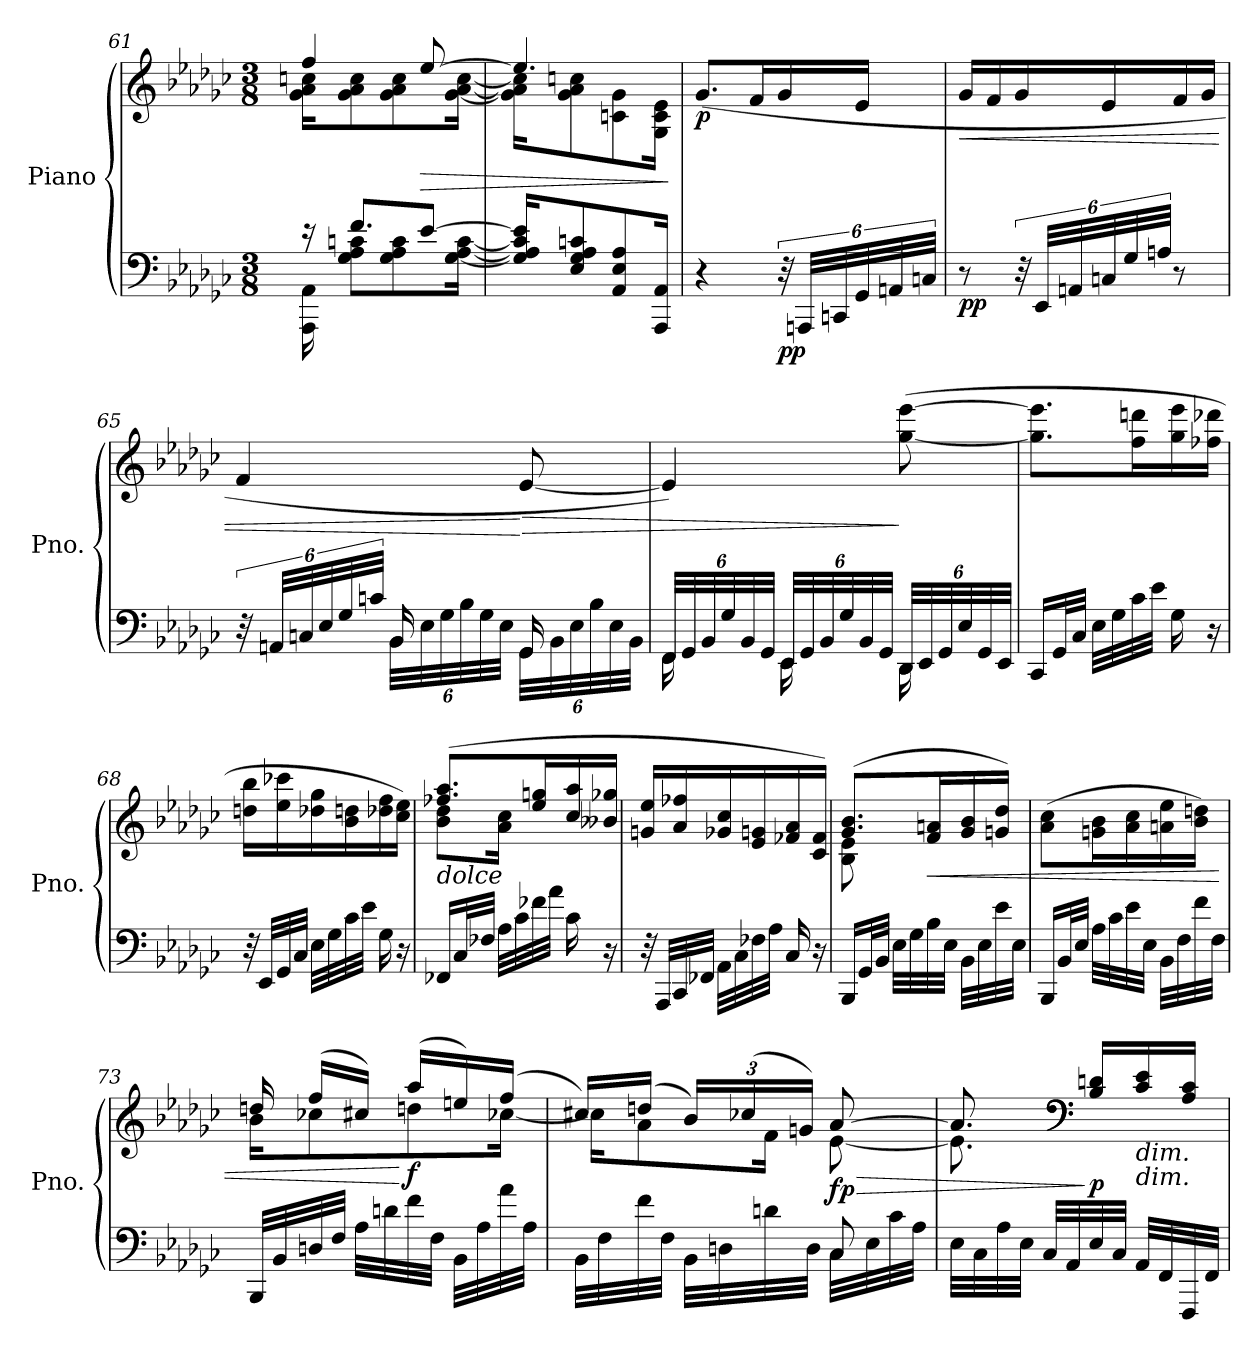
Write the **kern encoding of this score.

**kern	**kern	**dynam
*part1	*part1	*part1
*staff2	*staff1	*staff1/2
*I"Piano	*	*
*I'Pno.	*	*
*clefF4	*clefG2	*
*k[b-e-a-d-g-c-]	*k[b-e-a-d-g-c-]	*
*M3/8	*M3/8	*
=61	=61	=61
*^	*^	*
!	!	!	!	!LO:DY:b
16r	16AAA-\ 16AA-\	4ff/	16g-\ 16a-\ 16ccn\KL	other-dynamics
8.f/L	8G-\ 8A-\ 8cn\L	.	8g-\ 8a-\ 8cc\	.
.	8G-\ 8A-\ 8c\	.	8g-\ 8a-\ 8cc\	.
!	!	!	!	!LO:HP:b
[8e-/J	.	[8ee-/	.	>
.	[16G-\ [16A-\ [16c\Jk	.	[16g-\ [16a-\ [16cc\Jk	.
*v	*v	*	*	*
!!LO:LB:g=z	!!
=62	=62	=62	=62
16G-/] 16A-/] 16c/] 16e-/]KL	4.ee-/]	16g-\] 16a-\] 16cc\]KL	.
*	*MM30	*	*
8E-/ 8G-/ 8A-/ 8cn/	.	8g-\ 8a-\ 8ccn\	.
*	*MM28	*	*
8AA-/ 8E-/ 8A-/	.	8cn\ 8g-\	.
*	*MM18	*	*
16AAA-/ 16AA-/Jk	.	16G-\ 16c\ 16e-\Jk	.
*	*v	*v	*
.	.	]
=63	=63	=63
*	*MM28	*
!	!	!LO:DY:b
4r	(>8.g-/L	p
.	16f/L	.
!	!	!LO:DY:b=2
48r	16g-/	pp
48AAAn/LLL	.	.
48CCn/	.	.
48GG-/	16e-/JJ	.
48AAn/	.	.
48Cn/JJJ	.	.
=64	=64	=64
!	!	!LO:HP:b
!	!	!LO:DY:n=1:b=2
8r	16g-/LL	< pp
.	16f/	.
48r	16g-/	.
48EE-/LLL	.	.
48AAn/	.	.
48Cn/	16e-/	.
48G-/	.	.
48An/JJJ	.	.
8r	16f/	.
.	16g-/JJ	.
=65	=65	=65
*^	*	*
48r	8ryy	4f/	.
48AAn/LLL	.	.	.
48Cn/	.	.	.
48E-/	.	.	.
48G-/	.	.	.
48cn/JJJ	.	.	.
*	*Xbrackettup	*	*
16BB-/	48BB-\LLL	.	.
.	48E-\	.	.
.	48G-\	.	.
16ryy	48B-\	.	.
.	48G-\	.	.
.	48E-\JJJ	.	.
!	!	!	!LO:HP:n=1:b
16GG-/	48GG-\LLL	[8e-/	[ >
.	48BB-\	.	.
.	48E-\	.	.
16ryy	48B-\	.	.
.	48E-\	.	.
.	48BB-\JJJ	.	.
!!LO:LB:g=z
=66	=66	=66	=66
48FF/LLL	16FF\	4e-/])	.
48GG-/	.	.	.
48BB-/	.	.	.
48G-/	16rEEyy	.	.
48BB-/	.	.	.
48GG-/JJJ	.	.	.
48EE-/LLL	16EE-\	.	.
48GG-/	.	.	.
48BB-/	.	.	.
48G-/	16rEEyy	.	.
48BB-/	.	.	.
48GG-/JJJ	.	.	.
48DD-/LLL	16DD-\	(>[8gg-\ [8eee-\	]
48EE-/	.	.	.
48GG-/	.	.	.
48E-/	16rEEyy	.	.
48GG-/	.	.	.
48EE-/JJJ	.	.	.
*v	*v	*	*
=67	=67	=67
16CC-/LL	8.gg-\] 8.eee-\]L	.
32GG-/L	.	.
32C-/JJJ	.	.
32E-\LLL	.	.
32G-\	.	.
32c-\	16ff\ 16dddn\L	.
32e-\JJJ	.	.
16G-\	16gg-\ 16eee-\	.
16r	16ff-X\ 16ddd-X\JJ	.
=68	=68	=68
32r	16ddn\ 16bb-\LL	.
32EE-/LLL	.	.
32GG-/	16ee-\ 16ccc-X\	.
32C-/JJJ	.	.
32E-\LLL	16dd-X\ 16gg-\	.
32G-\	.	.
32c-\	16b-\ 16ddn\	.
32e-\JJJ	.	.
16G-\	16dd-X\ 16ff\	.
16r	16cc-\ 16ee-\JJ)	.
!!LO:LB:g=z
=69	=69	=69
*	*^	*
!	!LO:TX:b:i:t=dolce	!	!
16FF-X/LL	(>8.ff-X/ 8.aa-/L	8b-\ 8dd-\L	.
32C-/L	.	.	.
32F-X/JJJ	.	.	.
32A-\LLL	.	16a-\ 16cc-\Jk	.
32c-\	.	.	.
32f-X\	16ee-/ 16ggn/L	16rgyy	.
32a-\JJJ	.	.	.
16c-\	16cc-/ 16aa-/	8reyy	.
16r	16b--X/ 16gg-X/JJ	.	.
*	*v	*v	*
=70	=70	=70
32r	16gn/ 16ee-/LL	.
32AAA-/LLL	.	.
32CC-/	16a-/ 16ff-X/	.
32FF-X/JJJ	.	.
32AA-\LLL	16g-X/ 16cc-/	.
32C-\	.	.
32F-X\	16e-/ 16gn/	.
32A-\JJJ	.	.
16C-/	16f-X/ 16a-/	.
16r	16c-/ 16f-/JJ)	.
=71	=71	=71
*	*^	*
16BBB-/LL	(>8.g-/ 8.b-/L	8B-\ 8e-\	.
32GG-/L	.	.	.
32BB-/JJJ	.	.	.
32E-\LLL	.	4ryy	.
32G-\	.	.	.
!	!	!	!LO:HP:b
32B-\	16f/ 16an/L	.	<
32E-\JJJ	.	.	.
32BB-\LLL	16g-/ 16b-/	.	.
32E-\	.	.	.
32e-\	16gn/ 16dd-/JJ)	.	.
32E-\JJJ	.	.	.
*	*v	*v	*
!!LO:LB:g=z
=72	=72	=72
16BBB-/LL	(>8a-\ 8cc-\L	.
32BB-/L	.	.
32E-/JJJ	.	.
32A-\LLL	16gn\ 16b-\L	.
32c-\	.	.
32e-\	16a-\ 16cc-\	.
32E-\JJJ	.	.
32BB-\LLL	16an\ 16ee-\	.
32F\	.	.
32f\	16b-\ 16ddn\JJ)	.
32F\JJJ	.	.
=73	=73	=73
*	*^	*
32BBB-/LLL	16ddn/	16b-\KL	.
32BB-/	.	.	.
32Dn/	(>16ff/LL	8cc-X\	.
32F/JJJ	.	.	.
32A-\LLL	16cc#X/JJ)	.	.
32dn\	.	.	.
!	!	!	!LO:DY:n=1:b
32f\	(>16aa-/LL	8ddn\	[ f
32F\JJJ	.	.	.
32BB-\LLL	16een/)	.	.
32A-\	.	.	.
32a-\	(>16ff/JJ	[16cc-X\Jk	.
32A-\JJJ	.	.	.
!!LO:PB:g=z	!!
=74	=74	=74	=74
*^	*	*	*
4ryy	32BB-\LLL	16cc#X/LL)	16cc-\KL]	.
.	32F\	.	.	.
.	32f\	(>16ddn/JJ	8a-\	.
.	32F\JJJ	.	.	.
*	*	*Xbrackettup	*	*
.	32BB-\LLL	24b-/LL)	.	.
.	32Dn\	.	.	.
.	.	(>24cc-X/	.	.
.	32dn\	.	16f\Jk	.
.	.	24gn/JJ)	.	.
.	32D\JJJ	.	.	.
!	!	!	!	!LO:HP:b
!	!	!	!	!LO:DY:n=1:b
8C-/	32C-\LLL	[8a-/	[8e-\	> fp
.	32E-\	.	.	.
.	32c-\	.	.	.
.	32A-\JJJ	.	.	.
*v	*v	*	*	*
=75	=75	=75	=75
32E-\LLL	8.a-/]	8.e-\]	.
32C-\	.	.	.
32A-\	.	.	.
32E-\JJJ	.	.	.
32C-/LLL	.	.	.
32AA-/	.	.	.
*	*clefF4	*	*
!	!	!	!LO:DY:n=1:b
32E-/	16B-/ 16dn/LL	8.ryy	] p
32C-/JJJ	.	.	.
!	!LO:TX:b:i:t=dim.	!	!
!	!LO:TX:b:i:t=dim.	!	!
32AA-/LLL	16c-/ 16e-/	.	.
32FF/	.	.	.
32FFF/	16A-/ 16c-/JJ	.	.
32FF/JJJ	.	.	.
*	*v	*v	*
=	=	=
*-	*-	*-
